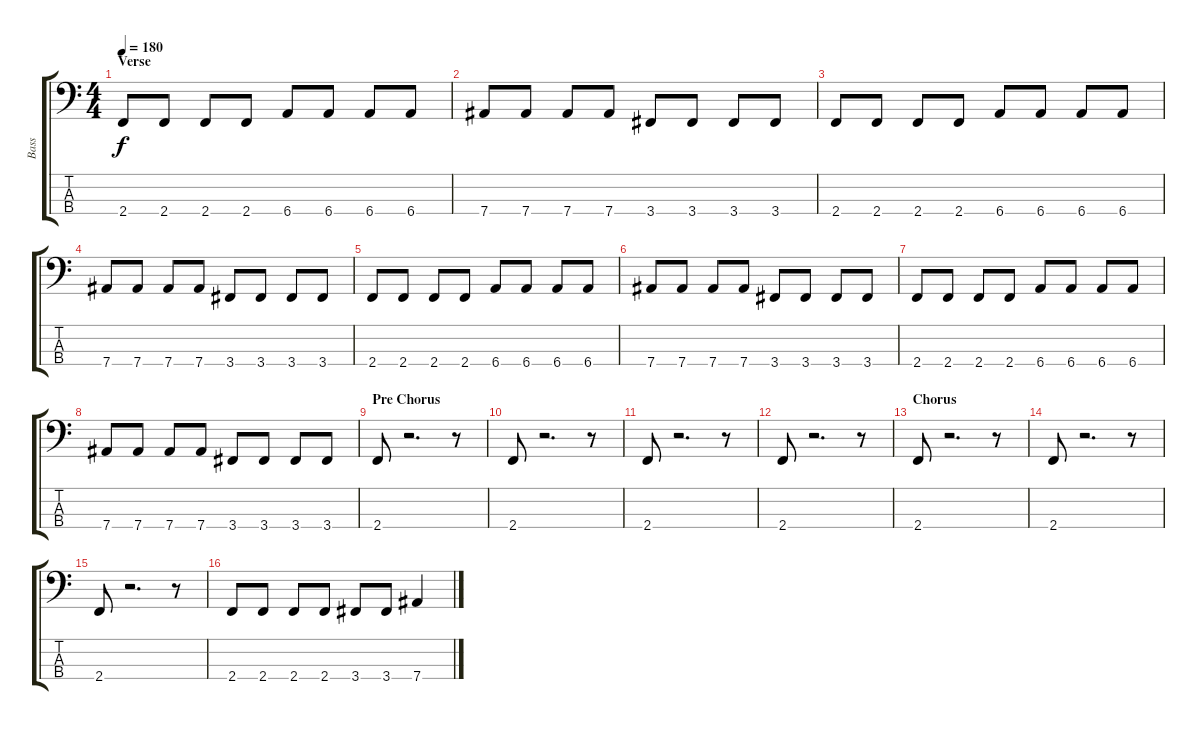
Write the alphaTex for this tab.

\track ("Bass" "Bass") {instrument electricbassfinger}
\staff {score tabs}
\tuning (Gb2 Db2 Ab1 Eb1) {hide}
\ts (4 4)
\section ("" "Verse")
\tempo 180
\clef f4
\ks c
2.4.8{dy f} 2.4.8 2.4.8 2.4.8 6.4.8 6.4.8 6.4.8 6.4.8 |
7.4.8 7.4.8 7.4.8 7.4.8 3.4.8 3.4.8 3.4.8 3.4.8 |
2.4.8 2.4.8 2.4.8 2.4.8 6.4.8 6.4.8 6.4.8 6.4.8 |
7.4.8 7.4.8 7.4.8 7.4.8 3.4.8 3.4.8 3.4.8 3.4.8 |
2.4.8 2.4.8 2.4.8 2.4.8 6.4.8 6.4.8 6.4.8 6.4.8 |
7.4.8 7.4.8 7.4.8 7.4.8 3.4.8 3.4.8 3.4.8 3.4.8 |
2.4.8 2.4.8 2.4.8 2.4.8 6.4.8 6.4.8 6.4.8 6.4.8 |
7.4.8 7.4.8 7.4.8 7.4.8 3.4.8 3.4.8 3.4.8 3.4.8 |
\section ("" "Pre Chorus")
2.4.8 r.2{d} r.8 |
2.4.8 r.2{d} r.8 |
2.4.8 r.2{d} r.8 |
2.4.8 r.2{d} r.8 |
\section ("" "Chorus")
2.4.8 r.2{d} r.8 |
2.4.8 r.2{d} r.8 |
2.4.8 r.2{d} r.8 |
2.4.8 2.4.8 2.4.8 2.4.8 3.4.8 3.4.8 7.4{ss}.4
